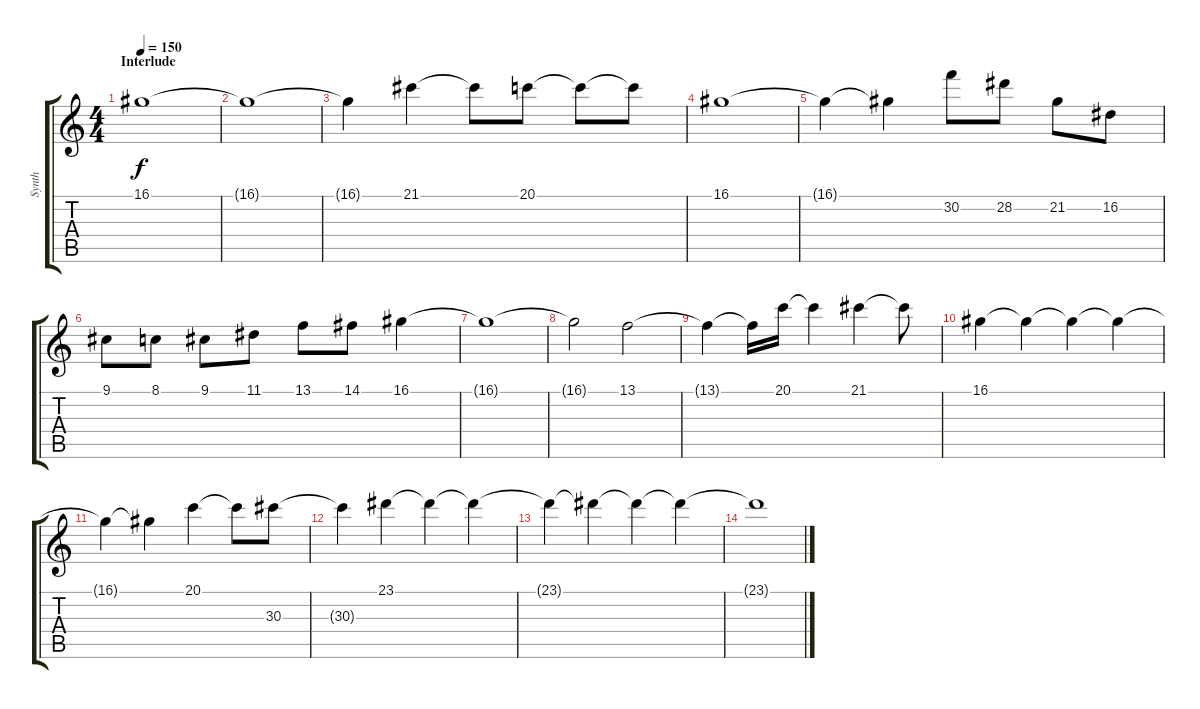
\track ("Synth" "Synth") {instrument synthstrings2}
\staff {score tabs}
\tuning (E4 B3 G3 D3 A2 E2) {hide}
\ts (4 4)
\section ("" "Interlude")
\tempo 150
\clef g2
\ks c
16.1.1{dy f} |
16.1{t}.1 |
16.1{t}.4 21.1.4 21.1{t}.8 20.1.8 20.1{t}.8 20.1{t}.8 |
16.1.1 |
16.1{t}.4 16.1{t}.4 30.2.8 28.2.8 21.2.8 16.2.8 |
9.1.8 8.1.8 9.1.8 11.1.8 13.1.8 14.1.8 16.1.4 |
16.1{t}.1 |
16.1{t}.2 13.1.2 |
13.1{t}.4 13.1{t}.16 20.1.16 20.1{t}.4 21.1.4 21.1{t}.8 |
16.1.4 16.1{t}.4 16.1{t}.4 16.1{t}.4 |
16.1{t}.4 16.1{t}.4 20.1.4 20.1{t}.8 30.3.8 |
30.3{t}.4 23.1.4 23.1{t}.4 23.1{t}.4 |
23.1{t}.4 23.1{t}.4 23.1{t}.4 23.1{t}.4 |
23.1{t}.1
